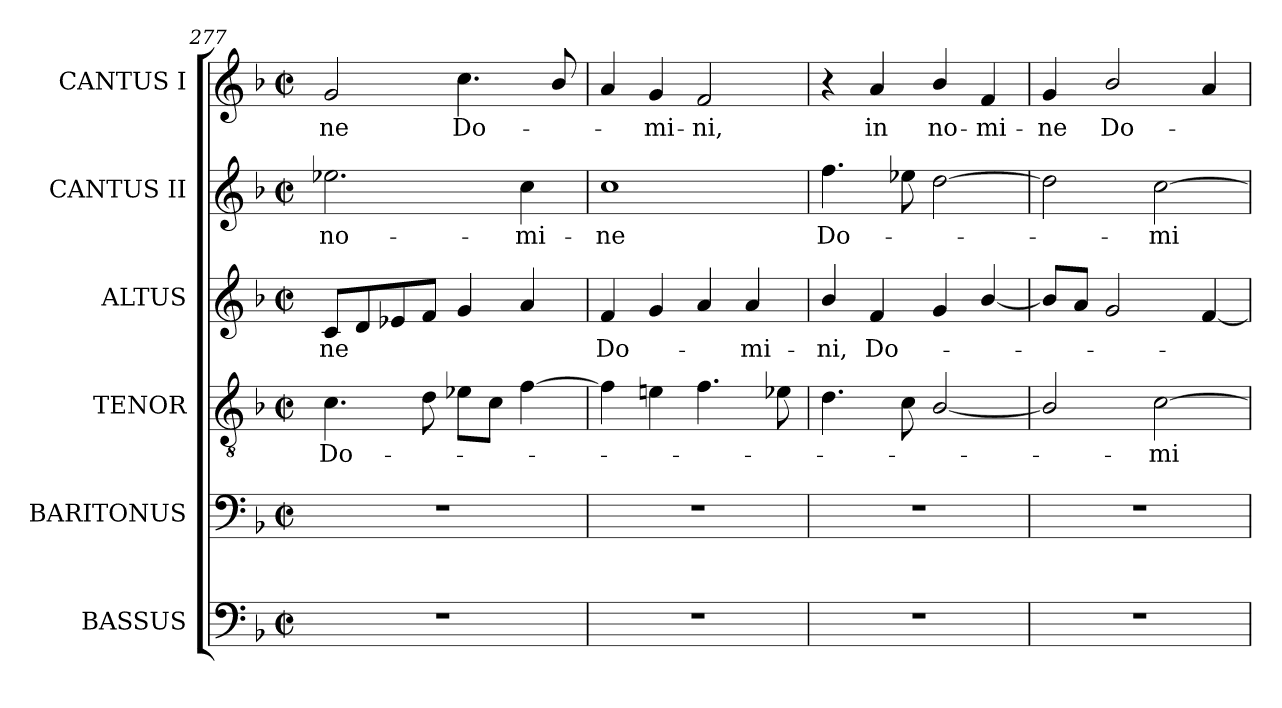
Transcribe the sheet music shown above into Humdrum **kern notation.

**kern	**kern	**kern	**text	**kern	**text	**kern	**text	**kern	**text
*part6	*part5	*part4	*part4	*part3	*part3	*part2	*part2	*part1	*part1
*staff6	*staff5	*staff4	*staff4	*staff3	*staff3	*staff2	*staff2	*staff1	*staff1
*I"BASSUS	*I"BARITONUS	*I"TENOR	*	*I"ALTUS	*	*I"CANTUS II	*	*I"CANTUS I	*
*I'B.	*I'Bar.	*I'T.	*	*I'A.	*	*	*	*	*
*clefF4	*clefF4	*clefGv2	*	*clefG2	*	*clefG2	*	*clefG2	*
*	*	*ITrd7c12	*	*	*	*	*	*	*
*k[b-]	*k[b-]	*k[b-]	*	*k[b-]	*	*k[b-]	*	*k[b-]	*
*F:	*F:	*F:	*	*F:	*	*F:	*	*F:	*
*M2/2	*M2/2	*M2/2	*	*M2/2	*	*M2/2	*	*M2/2	*
*met(c|)	*met(c|)	*met(c|)	*	*met(c|)	*	*met(c|)	*	*met(c|)	*
=277	=277	=277	=277	=277	=277	=277	=277	=277	=277
!	!	!	!LO:LY:b:color=#000000	!	!	!	!	!	!
!	!	!	!	!	!LO:LY:b:color=#000000	!	!	!	!
!	!	!	!	!	!	!	!LO:LY:b:color=#000000	!	!
!	!	!	!	!	!	!	!	!	!LO:LY:b:color=#000000
1r	1r	4.Ci\	Do-	8ci/L	-ne	2.ee-Xi\	no-	2gi/	-ne
.	.	.	.	8di/	.	.	.	.	.
.	.	.	.	8e-Xi/	.	.	.	.	.
.	.	8Di\	.	8fi/J	.	.	.	.	.
!	!	!	!	!	!	!	!	!	!LO:LY:b:color=#000000
.	.	8E-Xi\L	.	4gi/	.	.	.	4.cci\	Do-
.	.	8Ci\J	.	.	.	.	.	.	.
!	!	!	!	!	!	!	!LO:LY:b:color=#000000	!	!
.	.	[4Fi\	.	4ai/	.	4cci\	-mi-	.	.
.	.	.	.	.	.	.	.	8b-i/	.
=278	=278	=278	=278	=278	=278	=278	=278	=278	=278
!	!	!	!	!	!LO:LY:b:color=#000000	!	!	!	!
!	!	!	!	!	!	!	!LO:LY:b:color=#000000	!	!
1r	1r	4Fi\]	.	4fi/	Do-	1cci	-ne	4ai/	.
!	!	!	!	!	!	!	!	!	!LO:LY:b:color=#000000
.	.	4Eni\	.	4gi/	.	.	.	4gi/	-mi-
!	!	!	!	!	!	!	!	!	!LO:LY:b:color=#000000
.	.	4.Fi\	.	4ai/	.	.	.	2fi/	-ni,
!	!	!	!	!	!LO:LY:b:color=#000000	!	!	!	!
.	.	.	.	4ai/	-mi-	.	.	.	.
.	.	8E-Xi\	.	.	.	.	.	.	.
!!LO:LB:g=z
=279	=279	=279	=279	=279	=279	=279	=279	=279	=279
!	!	!	!	!	!LO:LY:b:color=#000000	!	!	!	!
!	!	!	!	!	!	!	!LO:LY:b:color=#000000	!	!
1r	1r	4.Di\	.	4b-i/	-ni,	4.ffi\	Do-	4r	.
!	!	!	!	!	!LO:LY:b:color=#000000	!	!	!	!
!	!	!	!	!	!	!	!	!	!LO:LY:b:color=#000000
.	.	.	.	4fi/	Do-	.	.	4ai/	in
.	.	8Ci\	.	.	.	8ee-Xi\	.	.	.
!	!	!	!	!	!	!	!	!	!LO:LY:b:color=#000000
.	.	[2BB-i/	.	4gi/	.	[2ddi\	.	4b-i/	no-
!	!	!	!	!	!	!	!	!	!LO:LY:b:color=#000000
.	.	.	.	[4b-i/	.	.	.	4fi/	-mi-
=280	=280	=280	=280	=280	=280	=280	=280	=280	=280
!	!	!	!	!	!	!	!	!	!LO:LY:b:color=#000000
1r	1r	2BB-i/]	.	8b-i/L]	.	2ddi\]	.	4gi/	-ne
.	.	.	.	8ai/J	.	.	.	.	.
!	!	!	!	!	!	!	!	!	!LO:LY:b:color=#000000
.	.	.	.	2gi/	.	.	.	2b-i/	Do-
!	!	!	!LO:LY:b:color=#000000	!	!	!	!	!	!
!	!	!	!	!	!	!	!LO:LY:b:color=#000000	!	!
.	.	[2Ci\	-mi-	.	.	[2cci\	-mi-	.	.
.	.	.	.	[4fi/	.	.	.	4ai/	.
=	=	=	=	=	=	=	=	=	=
*-	*-	*-	*-	*-	*-	*-	*-	*-	*-
